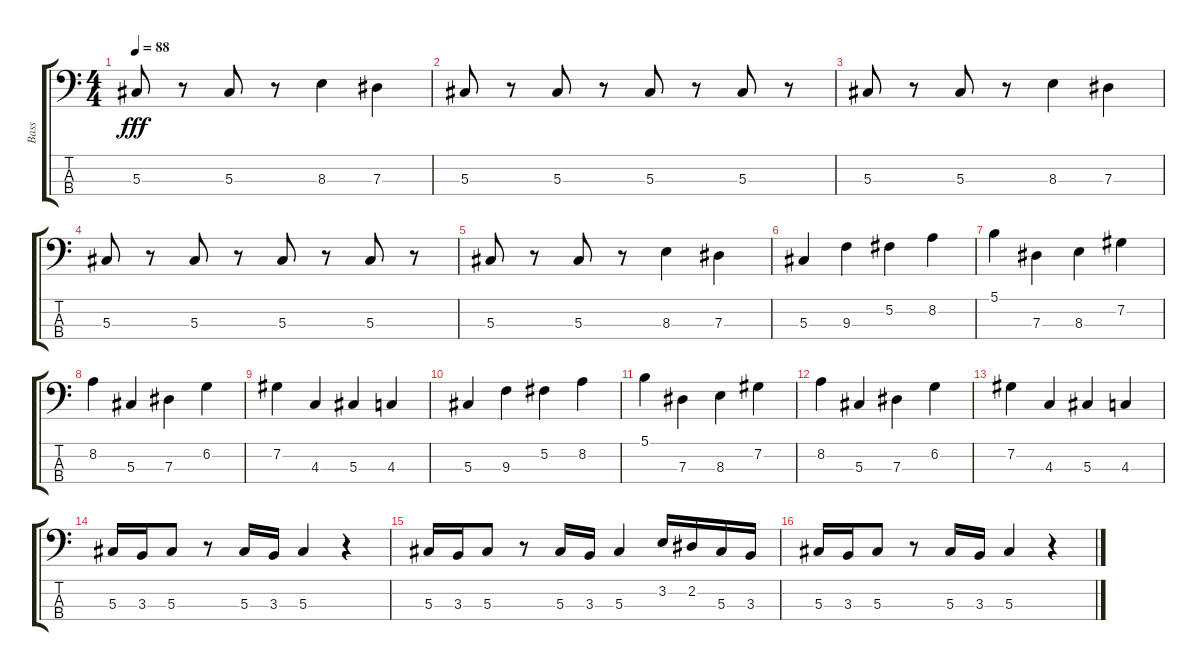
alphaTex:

\track ("Bass" "Bass") {instrument electricbasspick}
\staff {score tabs}
\tuning (Gb2 Db2 Ab1 Eb1) {hide}
\ts (4 4)
\tempo 88
\clef f4
\ks c
5.3.8{dy fff} r.8 5.3.8 r.8 8.3.4 7.3.4 |
5.3.8 r.8 5.3.8 r.8 5.3.8 r.8 5.3.8 r.8 |
5.3.8 r.8 5.3.8 r.8 8.3.4 7.3.4 |
5.3.8 r.8 5.3.8 r.8 5.3.8 r.8 5.3.8 r.8 |
5.3.8 r.8 5.3.8 r.8 8.3.4 7.3.4 |
5.3.4 9.3.4 5.2.4 8.2.4 |
5.1.4 7.3.4 8.3.4 7.2.4 |
8.2.4 5.3.4 7.3.4 6.2.4 |
7.2.4 4.3.4 5.3.4 4.3.4 |
5.3.4 9.3.4 5.2.4 8.2.4 |
5.1.4 7.3.4 8.3.4 7.2.4 |
8.2.4 5.3.4 7.3.4 6.2.4 |
7.2.4 4.3.4 5.3.4 4.3.4 |
5.3.16 3.3.16 5.3.8 r.8 5.3.16 3.3.16 5.3.4 r.4 |
5.3.16 3.3.16 5.3.8 r.8 5.3.16 3.3.16 5.3.4 3.2.16 2.2.16 5.3.16 3.3.16 |
5.3.16 3.3.16 5.3.8 r.8 5.3.16 3.3.16 5.3.4 r.4
